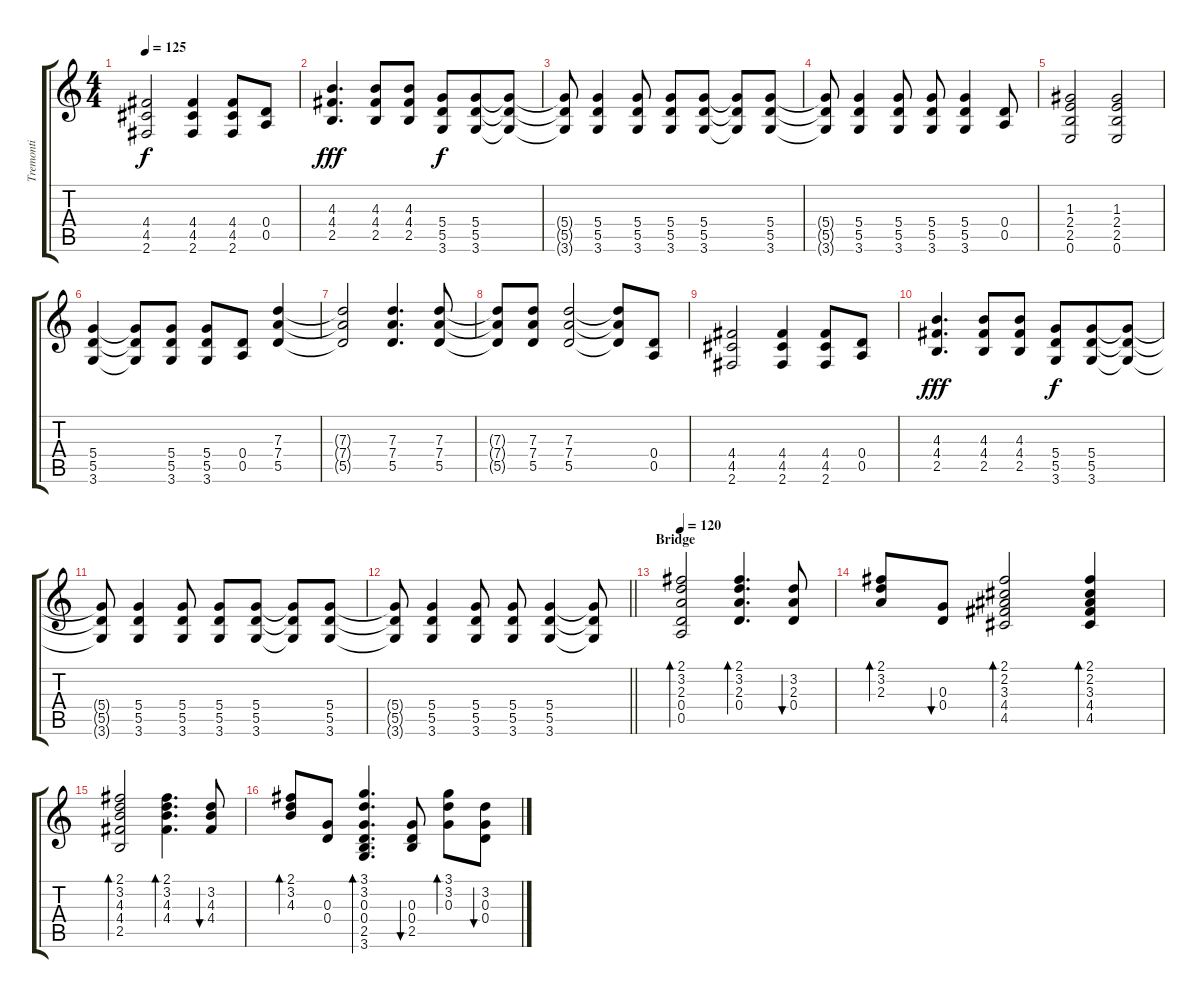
\track ("Tremonti" "Tremonti") {instrument electricguitarclean}
\staff {score tabs}
\tuning (E4 B3 G3 D3 A2 E2) {hide}
\ts (4 4)
\tempo 125
\clef g2
\ks c
(4.4 4.5 2.6).2{dy f} (4.4 4.5 2.6).4 (4.4 4.5 2.6).8 (0.4 0.5).8 |
(4.3 4.4 2.5).4{d dy fff} (4.3 4.4 2.5).8{beam merge} (4.3 4.4 2.5).8{beam split} (5.4 5.5 3.6).8{dy f beam merge} (5.4 5.5 3.6).8 (5.4{t} 5.5{t} 3.6{t}).8 |
(5.4{t} 5.5{t} 3.6{t}).8 (5.4 5.5 3.6).4 (5.4 5.5 3.6).8 (5.4 5.5 3.6).8 (5.4 5.5 3.6).8 (5.4{t} 5.5{t} 3.6{t}).8 (5.4 5.5 3.6).8 |
(5.4{t} 5.5{t} 3.6{t}).8 (5.4 5.5 3.6).4 (5.4 5.5 3.6).8 (5.4 5.5 3.6).8 (5.4 5.5 3.6).4 (0.4 0.5).8 |
(1.3 2.4 2.5 0.6).2 (1.3 2.4 2.5 0.6).2 |
(5.4 5.5 3.6).4 (5.4{t} 5.5{t} 3.6{t}).8 (5.4 5.5 3.6).8 (5.4 5.5 3.6).8 (0.4 0.5).8 (7.3 7.4 5.5).4 |
(7.3{t} 7.4{t} 5.5{t}).2 (7.3 7.4 5.5).4{d} (7.3 7.4 5.5).8 |
(7.3{t} 7.4{t} 5.5{t}).8 (7.3 7.4 5.5).8 (7.3 7.4 5.5).2 (7.3{t} 7.4{t} 5.5{t}).8 (0.4 0.5).8 |
(4.4 4.5 2.6).2 (4.4 4.5 2.6).4 (4.4 4.5 2.6).8 (0.4 0.5).8 |
(4.3 4.4 2.5).4{d dy fff} (4.3 4.4 2.5).8{beam merge} (4.3 4.4 2.5).8{beam split} (5.4 5.5 3.6).8{dy f beam merge} (5.4 5.5 3.6).8 (5.4{t} 5.5{t} 3.6{t}).8 |
(5.4{t} 5.5{t} 3.6{t}).8 (5.4 5.5 3.6).4 (5.4 5.5 3.6).8 (5.4 5.5 3.6).8 (5.4 5.5 3.6).8 (5.4{t} 5.5{t} 3.6{t}).8 (5.4 5.5 3.6).8 |
\barLineRight lightlight
(5.4{t} 5.5{t} 3.6{t}).8 (5.4 5.5 3.6).4 (5.4 5.5 3.6).8 (5.4 5.5 3.6).8 (5.4 5.5 3.6).4 (5.4{t} 5.5{t} 3.6{t}).8 |
\section ("" "Bridge")
\tempo 120
(2.1 3.2 2.3 0.4 0.5).2{bd 120 volume 6 balance 10 instrument electricguitarclean} (2.1 3.2 2.3 0.4).4{d bd 120} (3.2 2.3 0.4).8{bu 60} |
(2.1 3.2 2.3).8{bd 60} (0.3 0.4).8{bu 60} (2.1 2.2 3.3 4.4 4.5).2{bd 60} (2.1 2.2 3.3 4.4 4.5).4{bd 60} |
(2.1 3.2 4.3 4.4 2.5).2{bd 120} (2.1 3.2 4.3 4.4).4{d bd 120} (3.2 4.3 4.4).8{bu 60} |
(2.1 3.2 4.3).8{bd 60} (0.3 0.4).8 (3.1 3.2 0.3 0.4 2.5 3.6).4{d bd 60} (0.3 0.4 2.5).8{bu 60} (3.1 3.2 0.3).8{bd 60} (3.2 0.3 0.4).8{bu 60}
